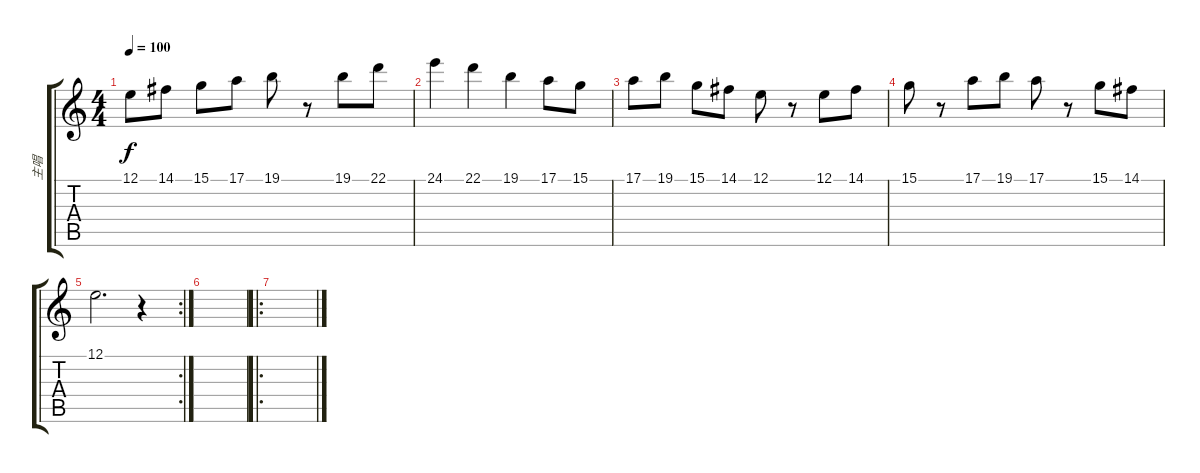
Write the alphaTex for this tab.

\track ("主唱" "主唱") {instrument whistle}
\staff {score tabs}
\tuning (E4 B3 G3 D3 A2 E2) {hide}
\ts (4 4)
\tempo 100
\clef g2
\ks c
12.1.8{dy f} 14.1.8 15.1.8 17.1.8 19.1.8 r.8 19.1.8 22.1.8 |
24.1.4 22.1.4 19.1.4 17.1.8 15.1.8 |
17.1.8 19.1.8 15.1.8 14.1.8 12.1.8 r.8 12.1.8 14.1.8 |
15.1.8 r.8 17.1.8 19.1.8 17.1.8 r.8 15.1.8 14.1.8 |
\rc 2
12.1.2{d} r.4 |
|
\ro
